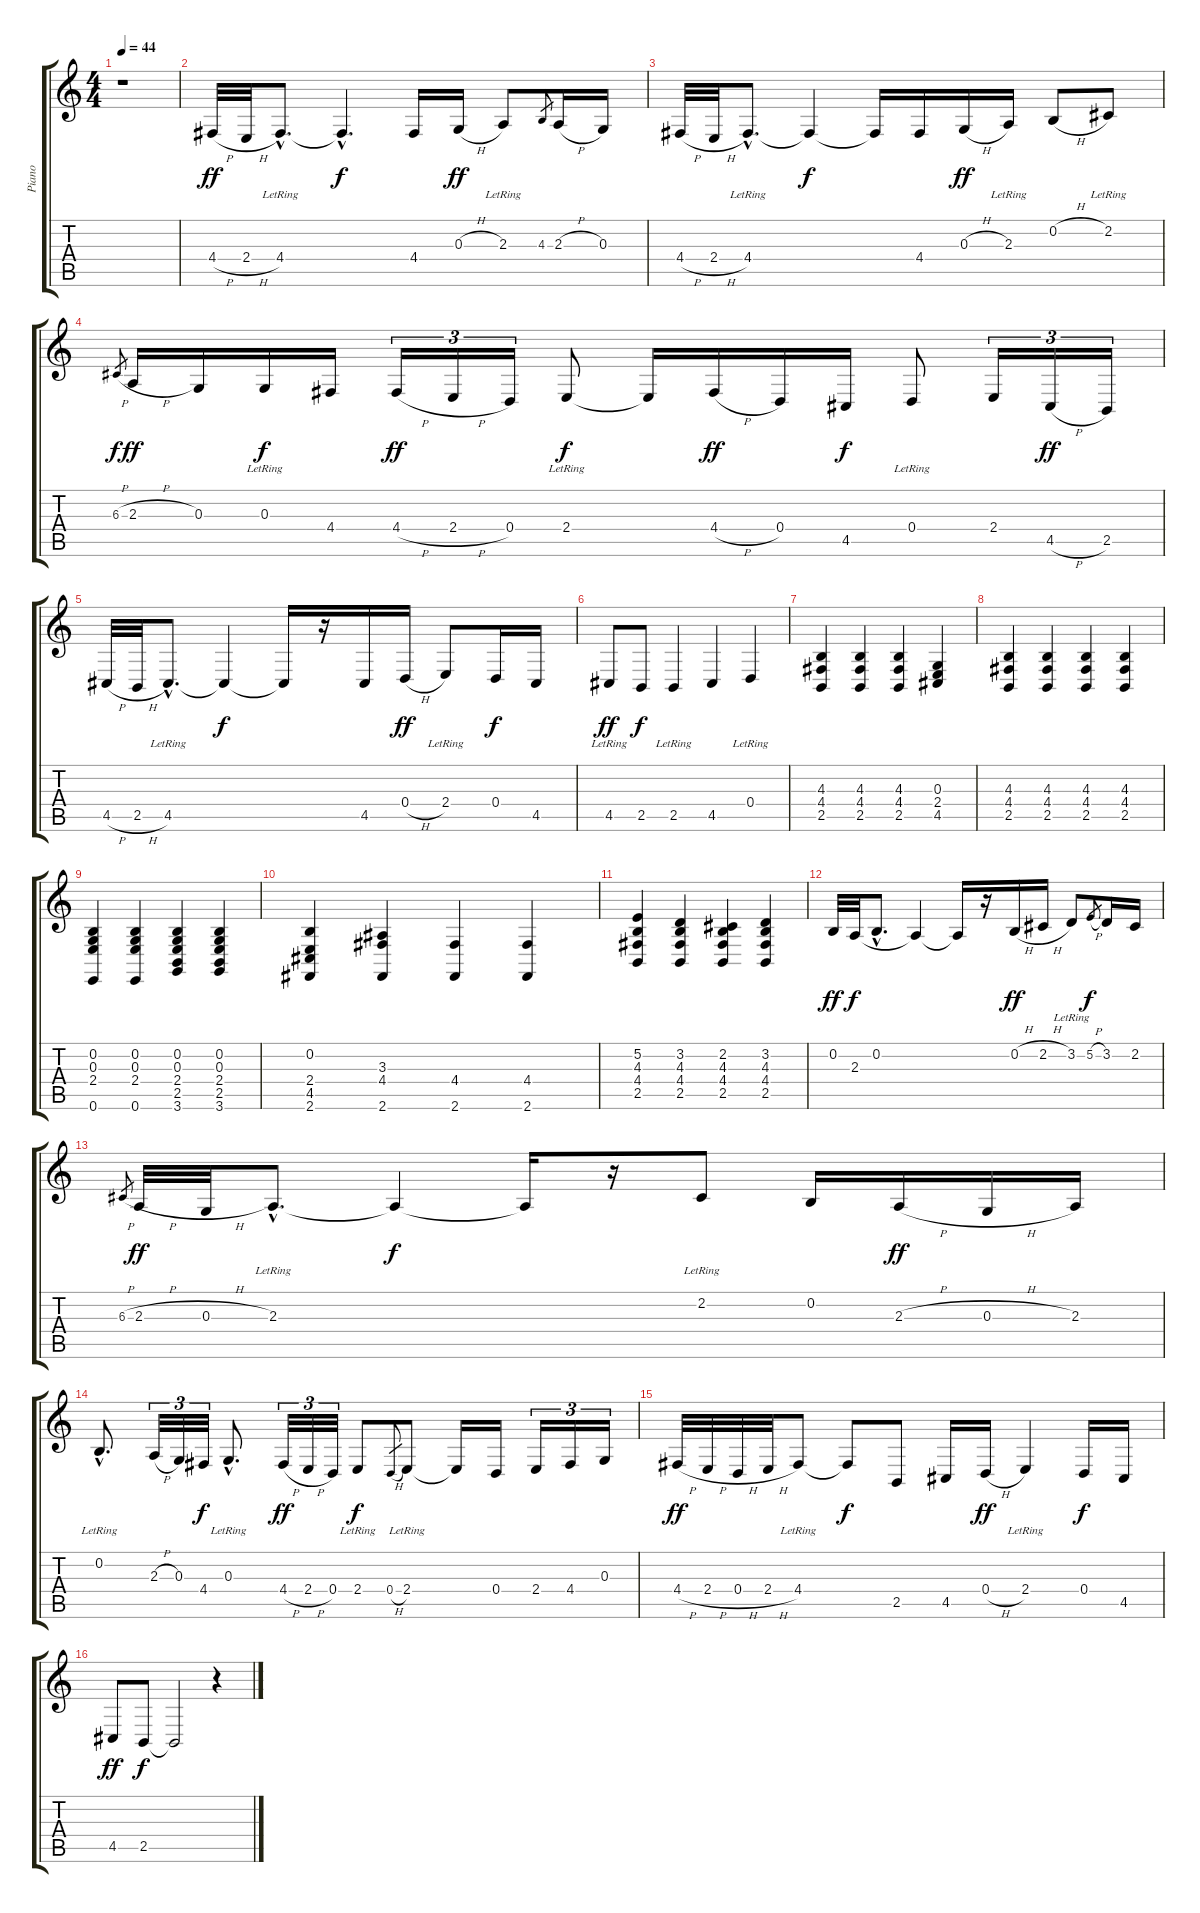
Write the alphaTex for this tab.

\track ("Piano" "Piano") {instrument acousticgrandpiano}
\staff {score tabs}
\tuning (E4 B3 G3 D3 A2 E2) {hide}
\ts (4 4)
\tempo 44
\clef g2
\ks c
r.1{dy ff instrument acousticgrandpiano} |
4.4{h}.32{volume 16} 2.4{h}.32 4.4{hac lr}.8{d} 4.4{hac t}.4{d dy f} 4.4.16 0.3{h}.16{dy ff} 2.3{lr}.8 4.3.8{gr} 2.3{h}.16 0.3.16 |
4.4{h}.32 2.4{h}.32 4.4{hac lr}.8{d} 4.4{t}.4{dy f} 4.4{t}.16 4.4.16 0.3{h}.16{dy ff} 2.3{lr}.16 0.2{h}.8 2.2{lr}.8 |
6.3{h}.8{gr dy f} 2.3{h}.16{dy ff} 0.3.16 0.3{lr}.16{dy f} 4.4.16 4.4{h}.16{tu (3 2) dy ff} 2.4{h}.16{tu (3 2)} 0.4.16{tu (3 2)} 2.4{lr}.8{dy f} 2.4{t}.16 4.4{h}.16{dy ff} 0.4.16 4.5.16{dy f} 0.4{lr}.8 2.4.16{tu (3 2)} 4.5{h}.16{tu (3 2) dy ff} 2.5.16{tu (3 2)} |
4.5{h}.32 2.5{h}.32 4.5{hac lr}.8{d} 4.5{t}.4{dy f} 4.5{t}.16 r.16 4.5.16 0.4{h}.16{dy ff} 2.4{lr}.8 0.4.16{dy f} 4.5.16 |
4.5{lr}.8{dy ff} 2.5.8{dy f} 2.5{lr}.4 4.5.4 0.4{lr}.4 |
(4.3 4.4 2.5).4{volume 14} (4.3 4.4 2.5).4 (4.3 4.4 2.5).4 (0.3 2.4 4.5).4 |
(4.3 4.4 2.5).4 (4.3 4.4 2.5).4 (4.3 4.4 2.5).4 (4.3 4.4 2.5).4 |
(0.2 0.3 2.4 0.6).4 (0.2 0.3 2.4 0.6).4 (0.2 0.3 2.4 2.5 3.6).4 (0.2 0.3 2.4 2.5 3.6).4 |
(0.2 2.4 4.5 2.6).4 (3.3 4.4 2.6).4 (4.4 2.6).4 (4.4 2.6).4 |
(5.2 4.3 4.4 2.5).4 (3.2 4.3 4.4 2.5).4 (2.2 4.3 4.4 2.5).4 (3.2 4.3 4.4 2.5).4 |
0.2.32{dy ff volume 16} 2.3.32{dy f} 0.2{hac}.8{d} 2.3{t}.4 2.3{t}.16 r.16 0.2{h}.16{dy ff} 2.2{h}.16 3.2{lr}.8 5.2{h}.8{gr dy f} 3.2.16 2.2.16 |
6.3{h}.8{gr} 2.3{h}.32{dy ff} 0.3{h}.32 2.3{hac lr}.8{d} 2.3{t}.4{dy f} 2.3{t}.16 r.16 2.2{lr}.8 0.2.16 2.3{h}.16{dy ff} 0.3{h}.16 2.3.16 |
0.2{hac lr}.8{d} 2.3{h}.32{tu (3 2)} 0.3.32{tu (3 2)} 4.4.32{tu (3 2) dy f} 0.3{hac lr}.8{d} 4.4{h}.32{tu (3 2) dy ff} 2.4{h}.32{tu (3 2)} 0.4.32{tu (3 2)} 2.4{lr}.8{dy f} 0.4{h}.8{gr} 2.4{lr}.8 2.4{t}.16 0.4.16 2.4.16{tu (3 2)} 4.4.16{tu (3 2)} 0.3.16{tu (3 2)} |
4.4{h}.32{dy ff} 2.4{h}.32 0.4{h}.32 2.4{h}.32 4.4{lr}.8 4.4{t}.8{dy f} 2.5.8 4.5.16 0.4{h}.16{dy ff} 2.4{lr}.4 0.4.16{dy f} 4.5.16 |
4.5.8{dy ff} 2.5.8{dy f} 2.5{t}.2 r.4
